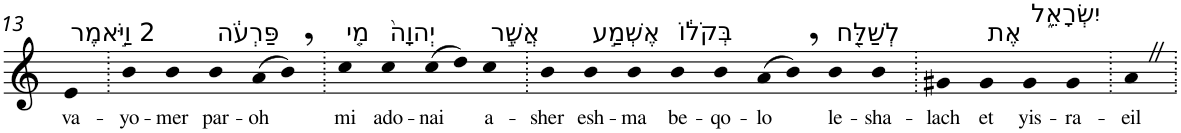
**kern	**text
*part1	*part1
*staff1	*staff1
*I"Piano	*
*I'Pno	*
!!LO:PB:g=z
*clefG2	*
*k[]	*
=13	=13
!LO:TX:a:t=2 וַיֹּ֣אמֶר	!
!	!LO:LY:b
4e	va-
=14.	=14.
!	!LO:LY:b
4b	-yo-
!	!LO:LY:b
4b	-mer
!LO:TX:a:t=פַּרְעֹ֔ה	!
!	!LO:LY:b
4b	par-
!	!LO:LY:b
(>8a	-oh
8b,)	.
=15.	=15.
!LO:TX:a:t=מִ֤י	!
!	!LO:LY:b
4cc	mi
!LO:TX:a:t=יְהוָה֙	!
!	!LO:LY:b
4cc	ado-
!	!LO:LY:b
(>8cc	-nai
8dd)	.
!LO:TX:a:t=אֲשֶׁ֣ר	!
!	!LO:LY:b
4cc	a-
=16.	=16.
!	!LO:LY:b
4b	-sher
!LO:TX:a:t=אֶשְׁמַ֣ע	!
!	!LO:LY:b
4b	esh-
!	!LO:LY:b
4b	-ma
!LO:TX:a:t=בְּקֹל֔וֹ	!
!	!LO:LY:b
4b	be-
!	!LO:LY:b
4b	-qo-
!	!LO:LY:b
(>8a	-lo
8b,)	.
!LO:TX:a:t=לְשַׁלַּ֖ח	!
!	!LO:LY:b
4b	le-
!	!LO:LY:b
4b	-sha-
=17.	=17.
!	!LO:LY:b
4g#X	-lach
!LO:TX:a:t=אֶת	!
!	!LO:LY:b
4g#	et
!LO:TX:a:t=יִשְׂרָאֵ֑ל	!
!	!LO:LY:b
4g#	yis-
!	!LO:LY:b
4g#	-ra-
=18.	=18.
!	!LO:LY:b
4aZ	-eil
=.	=.
*-	*-
